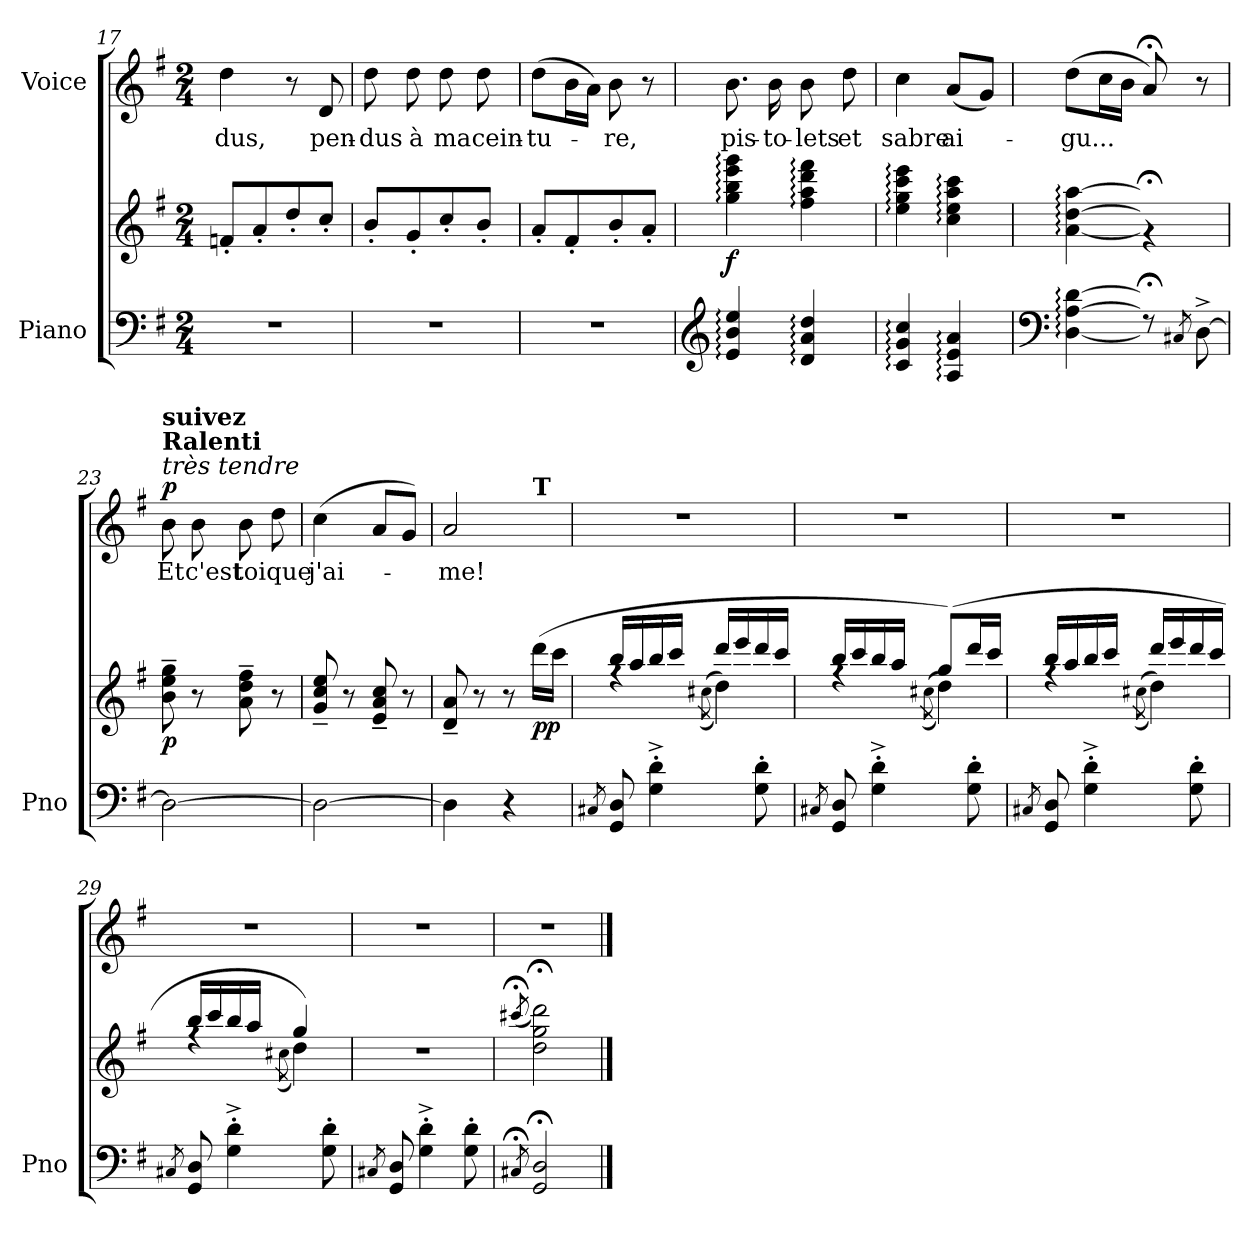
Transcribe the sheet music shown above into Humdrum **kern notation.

**kern	**kern	**dynam	**kern	**text	**dynam
*part2	*part2	*part2	*part1	*part1	*part1
*staff3	*staff2	*staff2/3	*staff1	*staff1	*staff1
*I"Piano	*	*	*I"Voice	*	*
*I'Pno	*	*	*	*	*
*clefF4	*clefG2	*	*clefG2	*	*
*k[f#]	*k[f#]	*	*k[f#]	*	*
*M2/4	*M2/4	*	*M2/4	*	*
=17	=17	=17	=17	=17	=17
!	!	!	!	!LO:LY:b	!
2r	8fn'/L	.	4dd\	-dus,	.
.	8a'/	.	.	.	.
.	8dd'/	.	8r	.	.
!	!	!	!	!LO:LY:b	!
.	8cc'/J	.	8d/	pen-	.
=18	=18	=18	=18	=18	=18
!	!	!	!	!LO:LY:b	!
2r	8b'/L	.	8dd\	-dus	.
!	!	!	!	!LO:LY:b	!
.	8g'/	.	8dd\	à	.
!	!	!	!	!LO:LY:b	!
.	8cc'/	.	8dd\	ma	.
!	!	!	!	!LO:LY:b	!
.	8b'/J	.	8dd\	cein-	.
=19	=19	=19	=19	=19	=19
!	!	!	!	!LO:LY:b	!
2r	8a'/L	.	(>8dd\L	-tu-	.
.	8f#i'/	.	16b\L	.	.
.	.	.	16a\JJ)	.	.
!	!	!	!	!LO:LY:b	!
.	8b'/	.	8b\	-re,	.
.	8a'/J	.	8r	.	.
!!LO:LB:g=z
=20	=20	=20	=20	=20	=20
*clefG2	*	*	*	*	*
!	!	!LO:DY:b	!	!LO:LY:b	!
4e/: 4b/: 4ee/:	4gg\: 4bb\: 4eee\: 4ggg\:	f	8.b\	pis-	.
!	!	!	!	!LO:LY:b	!
.	.	.	16b\	-to-	.
!	!	!	!	!LO:LY:b	!
4d/: 4a/: 4dd/:	4ff#\: 4aa\: 4ddd\: 4fff#\:	.	8b\	-lets	.
!	!	!	!	!LO:LY:b	!
.	.	.	8dd\	et	.
=21	=21	=21	=21	=21	=21
!	!	!	!	!LO:LY:b	!
4c/: 4g/: 4cc/:	4ee\: 4gg\: 4ccc\: 4eee\:	.	4cc\	sabre	.
!	!	!	!	!LO:LY:b	!
4A/: 4e/: 4a/:	4cc\: 4ee\: 4aa\: 4ccc\:	.	(<8a/L	ai-	.
.	.	.	8g/J)	.	.
=22	=22	=22	=22	=22	=22
*clefF4	*	*	*	*	*
*^	*^	*	*	*	*
!	!	!	!	!	!	!LO:LY:b	!
[4D\: [4A\: [4d\:	4ryy	[4a\: [4dd\: [4aa\:	4ryy	.	(>8dd\L	-gu...	.
.	.	.	.	.	16cc\L	.	.
.	.	.	.	.	16b\JJ	.	.
8r;<F	8D\yy] 8A\yy] 8d\yy]	4r;<g	8a\yy] 8dd\yy] 8aa\yy]	.	8a;</)	.	.
8qC#X/	.	.	.	.	.	.	.
[8D^\	8ryy	.	8ryy	.	8r	.	.
=23	=23	=23	=23	=23	=23	=23	=23
!	!	!	!	!	!LO:TX:a:i:t=très tendre	!	!
!	!	!	!	!	!LO:TX:a:B:t=Ralenti	!	!
!	!	!	!	!	!LO:TX:a:B:t=suivez	!	!
!	!	!	!	!LO:DY:b	!	!LO:LY:b	!LO:DY:a
*v	*v	*	*	*	*	*	*
*	*v	*v	*	*	*	*
2D\_	8b\~ 8ee\~ 8gg\~	p	8b\	Et	p
!	!	!	!	!LO:LY:b	!
.	8r	.	8b\	c'est	.
!	!	!	!	!LO:LY:b	!
.	8a\~ 8dd\~ 8ff#\~	.	8b\	toi	.
!	!	!	!	!LO:LY:b	!
.	8r	.	8dd\	que	.
!!LO:LB:g=z
=24	=24	=24	=24	=24	=24
!	!	!	!	!LO:LY:b	!
2D\_	8g/~ 8cc/~ 8ee/~	.	(<4cc\	j'ai-	.
.	8r	.	.	.	.
.	8e/~ 8a/~ 8cc/~	.	8a/L	.	.
.	8r	.	8g/J)	.	.
=25	=25	=25	=25	=25	=25
!	!	!	!	!LO:LY:b	!
*	*	*	*^	*	*
4D\]	8d/~ 8a/~	.	2a/	4.ryy	-me!	.
.	8r	.	.	.	.	.
4r	8r	.	.	.	.	.
!	!	!	!	!LO:TX:a:B:t=T	!	!
!	!	!LO:DY:b	!	!	!	!
.	(>16ddd\LL	pp	.	8ryy	.	.
.	16ccc\JJ	.	.	.	.	.
*	*	*	*v	*v	*	*
=26	=26	=26	=26	=26	=26
8qC#X/	.	.	.	.	.
*	*^	*	*	*	*
8GG/ 8D/	16bb/LL	4rff	.	2r	.	.
.	16aa/	.	.	.	.	.
4G\'^ 4d\'^	16bb/	.	.	.	.	.
.	16ccc/JJ	.	.	.	.	.
.	.	(<(<8qcc#X<<\	.	.	.	.
.	16ddd/LL	4dd\))	.	.	.	.
.	16eee/	.	.	.	.	.
8G\' 8d\'	16ddd/	.	.	.	.	.
.	16ccc/JJ	.	.	.	.	.
=27	=27	=27	=27	=27	=27	=27
8qC#X/	.	.	.	.	.	.
8GG/ 8D/	16bb/LL	4rff	.	2r	.	.
.	16ccc/	.	.	.	.	.
4G\'^ 4d\'^	16bb/	.	.	.	.	.
.	16aa/JJ	.	.	.	.	.
.	.	(<(<8qcc#X<<\	.	.	.	.
.	(>8gg/L)	4dd\))	.	.	.	.
8G\' 8d\'	16ddd/L	.	.	.	.	.
.	16ccc/JJ	.	.	.	.	.
!!LO:LB:g=z
=28	=28	=28	=28	=28	=28	=28
8qC#X/	.	.	.	.	.	.
8GG/ 8D/	16bb/LL	4rff	.	2r	.	.
.	16aa/	.	.	.	.	.
4G\'^ 4d\'^	16bb/	.	.	.	.	.
.	16ccc/JJ	.	.	.	.	.
.	.	(<(<8qcc#X<<\	.	.	.	.
.	16ddd/LL	4dd\))	.	.	.	.
.	16eee/	.	.	.	.	.
8G\' 8d\'	16ddd/	.	.	.	.	.
.	16ccc/JJ	.	.	.	.	.
=29	=29	=29	=29	=29	=29	=29
8qC#X/	.	.	.	.	.	.
8GG/ 8D/	16bb/LL	4rff	.	2r	.	.
.	16ccc/	.	.	.	.	.
4G\'^ 4d\'^	16bb/	.	.	.	.	.
.	16aa/JJ	.	.	.	.	.
.	.	(<8qcc#X<<\	.	.	.	.
.	4gg/)	4dd\)	.	.	.	.
8G\' 8d\'	.	.	.	.	.	.
*	*v	*v	*	*	*	*
=30	=30	=30	=30	=30	=30
8qC#X/	.	.	.	.	.
8GG/ 8D/	2r	.	2r	.	.
4G\'^ 4d\'^	.	.	.	.	.
8G\' 8d\'	.	.	.	.	.
=31	=31	=31	=31	=31	=31
8qC#X;</	(<8qccc#X;</	.	.	.	.
2GG/;< 2D/;<	2dd\;< 2gg\;< 2ddd\;<)	.	2r	.	.
==	==	==	==	==	==
*-	*-	*-	*-	*-	*-
